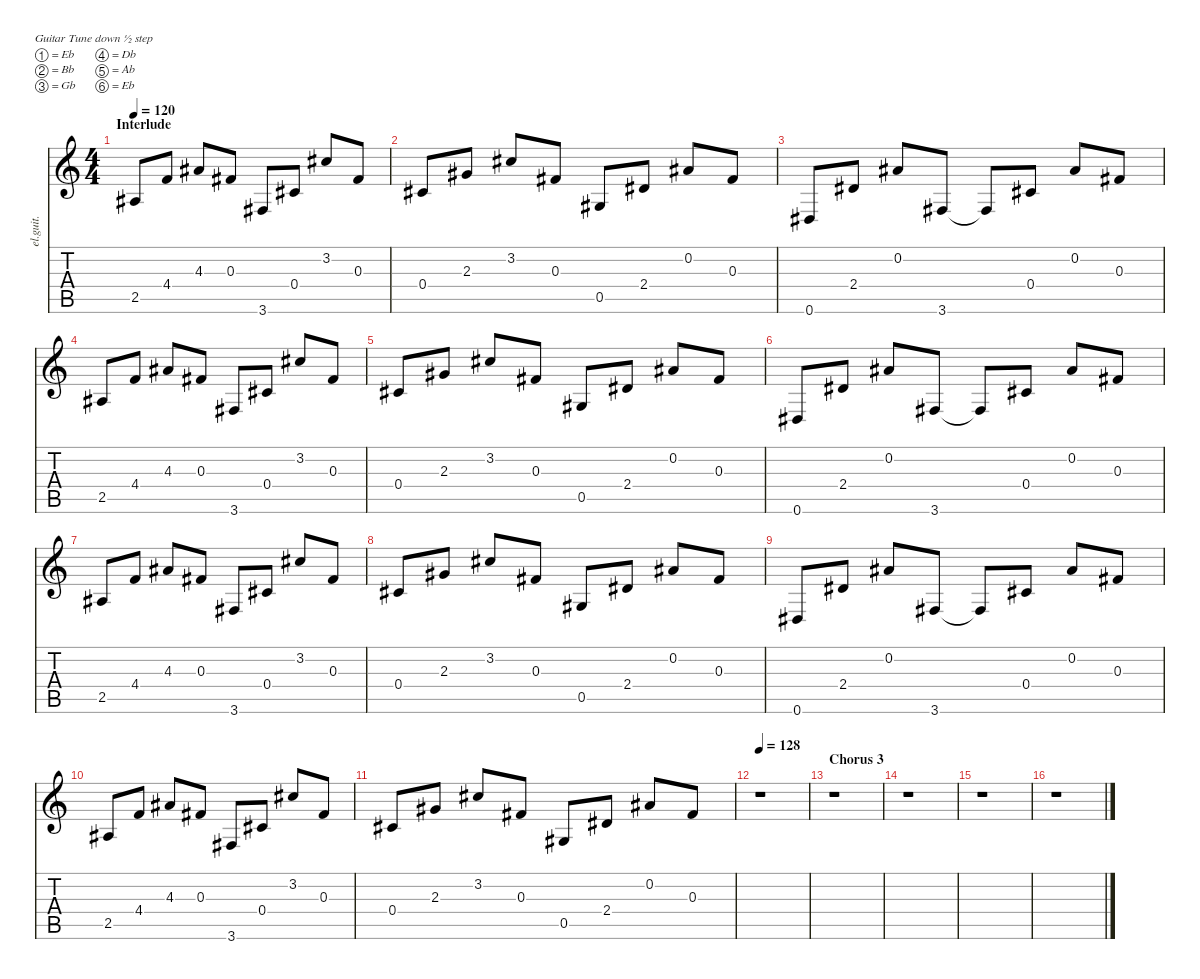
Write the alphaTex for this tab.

\defaultSystemsLayout 4
\hideDynamics
\bracketExtendMode nobrackets
\otherSystemsTrackNameOrientation horizontal
\track ("Billy Corgan (Clean Rhythm)" "el.guit.") {instrument electricguitarclean}
\staff {score tabs}
\tuning (Eb4 Bb3 Gb3 Db3 Ab2 Eb2)
\ts (4 4)
\section ("" "Interlude")
\tempo 120
\clef g2
\ks c
2.5{acc #}.8{dy mf beam Up} 4.4.8{beam Up} 4.3{acc #}.8{beam Up} 0.3{acc #}.8{beam Up} 3.6{acc #}.8{beam Up} 0.4{acc #}.8{beam Up} 3.2{acc #}.8{beam Up} 0.3{acc #}.8{beam Up} |
0.4{acc #}.8{beam Up} 2.3{acc #}.8{beam Up} 3.2{acc #}.8{beam Up} 0.3{acc #}.8{beam Up} 0.5{acc #}.8{beam Up} 2.4{acc #}.8{beam Up} 0.2{acc #}.8{beam Up} 0.3{acc #}.8{beam Up} |
0.6{acc #}.8{beam Up} 2.4{acc #}.8{beam Up} 0.2{acc #}.8{beam Up} 3.6{acc #}.8{beam Up} 3.6{t acc #}.8{beam Up} 0.4{acc #}.8{beam Up} 0.2{acc #}.8{beam Up} 0.3{acc #}.8{beam Up} |
2.5{acc #}.8{beam Up} 4.4.8{beam Up} 4.3{acc #}.8{beam Up} 0.3{acc #}.8{beam Up} 3.6{acc #}.8{beam Up} 0.4{acc #}.8{beam Up} 3.2{acc #}.8{beam Up} 0.3{acc #}.8{beam Up} |
0.4{acc #}.8{beam Up} 2.3{acc #}.8{beam Up} 3.2{acc #}.8{beam Up} 0.3{acc #}.8{beam Up} 0.5{acc #}.8{beam Up} 2.4{acc #}.8{beam Up} 0.2{acc #}.8{beam Up} 0.3{acc #}.8{beam Up} |
0.6{acc #}.8{beam Up} 2.4{acc #}.8{beam Up} 0.2{acc #}.8{beam Up} 3.6{acc #}.8{beam Up} 3.6{t acc #}.8{beam Up} 0.4{acc #}.8{beam Up} 0.2{acc #}.8{beam Up} 0.3{acc #}.8{beam Up} |
2.5{acc #}.8{beam Up} 4.4.8{beam Up} 4.3{acc #}.8{beam Up} 0.3{acc #}.8{beam Up} 3.6{acc #}.8{beam Up} 0.4{acc #}.8{beam Up} 3.2{acc #}.8{beam Up} 0.3{acc #}.8{beam Up} |
0.4{acc #}.8{beam Up} 2.3{acc #}.8{beam Up} 3.2{acc #}.8{beam Up} 0.3{acc #}.8{beam Up} 0.5{acc #}.8{beam Up} 2.4{acc #}.8{beam Up} 0.2{acc #}.8{beam Up} 0.3{acc #}.8{beam Up} |
0.6{acc #}.8{beam Up} 2.4{acc #}.8{beam Up} 0.2{acc #}.8{beam Up} 3.6{acc #}.8{beam Up} 3.6{t acc #}.8{beam Up} 0.4{acc #}.8{beam Up} 0.2{acc #}.8{beam Up} 0.3{acc #}.8{beam Up} |
2.5{acc #}.8{beam Up} 4.4.8{beam Up} 4.3{acc #}.8{beam Up} 0.3{acc #}.8{beam Up} 3.6{acc #}.8{beam Up} 0.4{acc #}.8{beam Up} 3.2{acc #}.8{beam Up} 0.3{acc #}.8{beam Up} |
0.4{acc #}.8{beam Up} 2.3{acc #}.8{beam Up} 3.2{acc #}.8{beam Up} 0.3{acc #}.8{beam Up} 0.5{acc #}.8{beam Up} 2.4{acc #}.8{beam Up} 0.2{acc #}.8{beam Up} 0.3{acc #}.8{beam Up} |
\tempo 128
r.1{beam Down} |
\section ("" "Chorus 3")
r.1{beam Down} |
r.1{beam Down} |
r.1{beam Down} |
r.1{beam Down}
